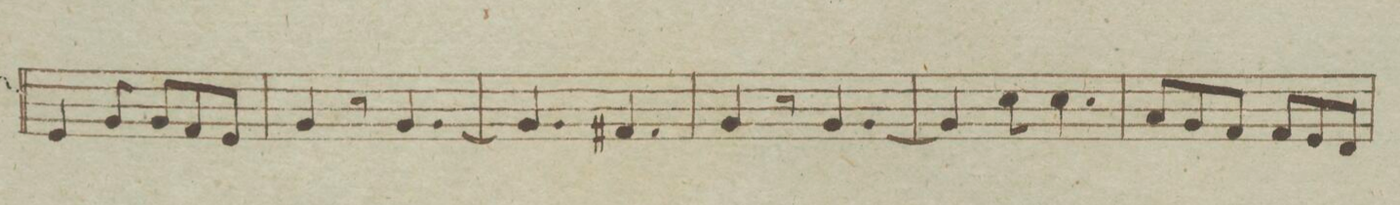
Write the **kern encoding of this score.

**kern	**dynam
*I"Clarinetto Secondo in B.	*
*clefG2	*
*k[fnb-e-]	*
*met(c)	*
*M6/8	*
4d/	.
8f/	.
8f/L	.
8e-/	.
8d/J	.
=191	=191
4f/	.
8r	.
[4.f/	.
=192	=192
4.f/]	.
4.eX/	.
=193	=193
4f/	.
8r	.
[4.f/	.
=194	=194
4f/]	.
8b-\	.
4.b-\	.
=195	=195
8g/L	.
8f/	.
8e-/J	.
8e-/L	.
8d/	.
8c/J	.
=196	=196
*-	*-
